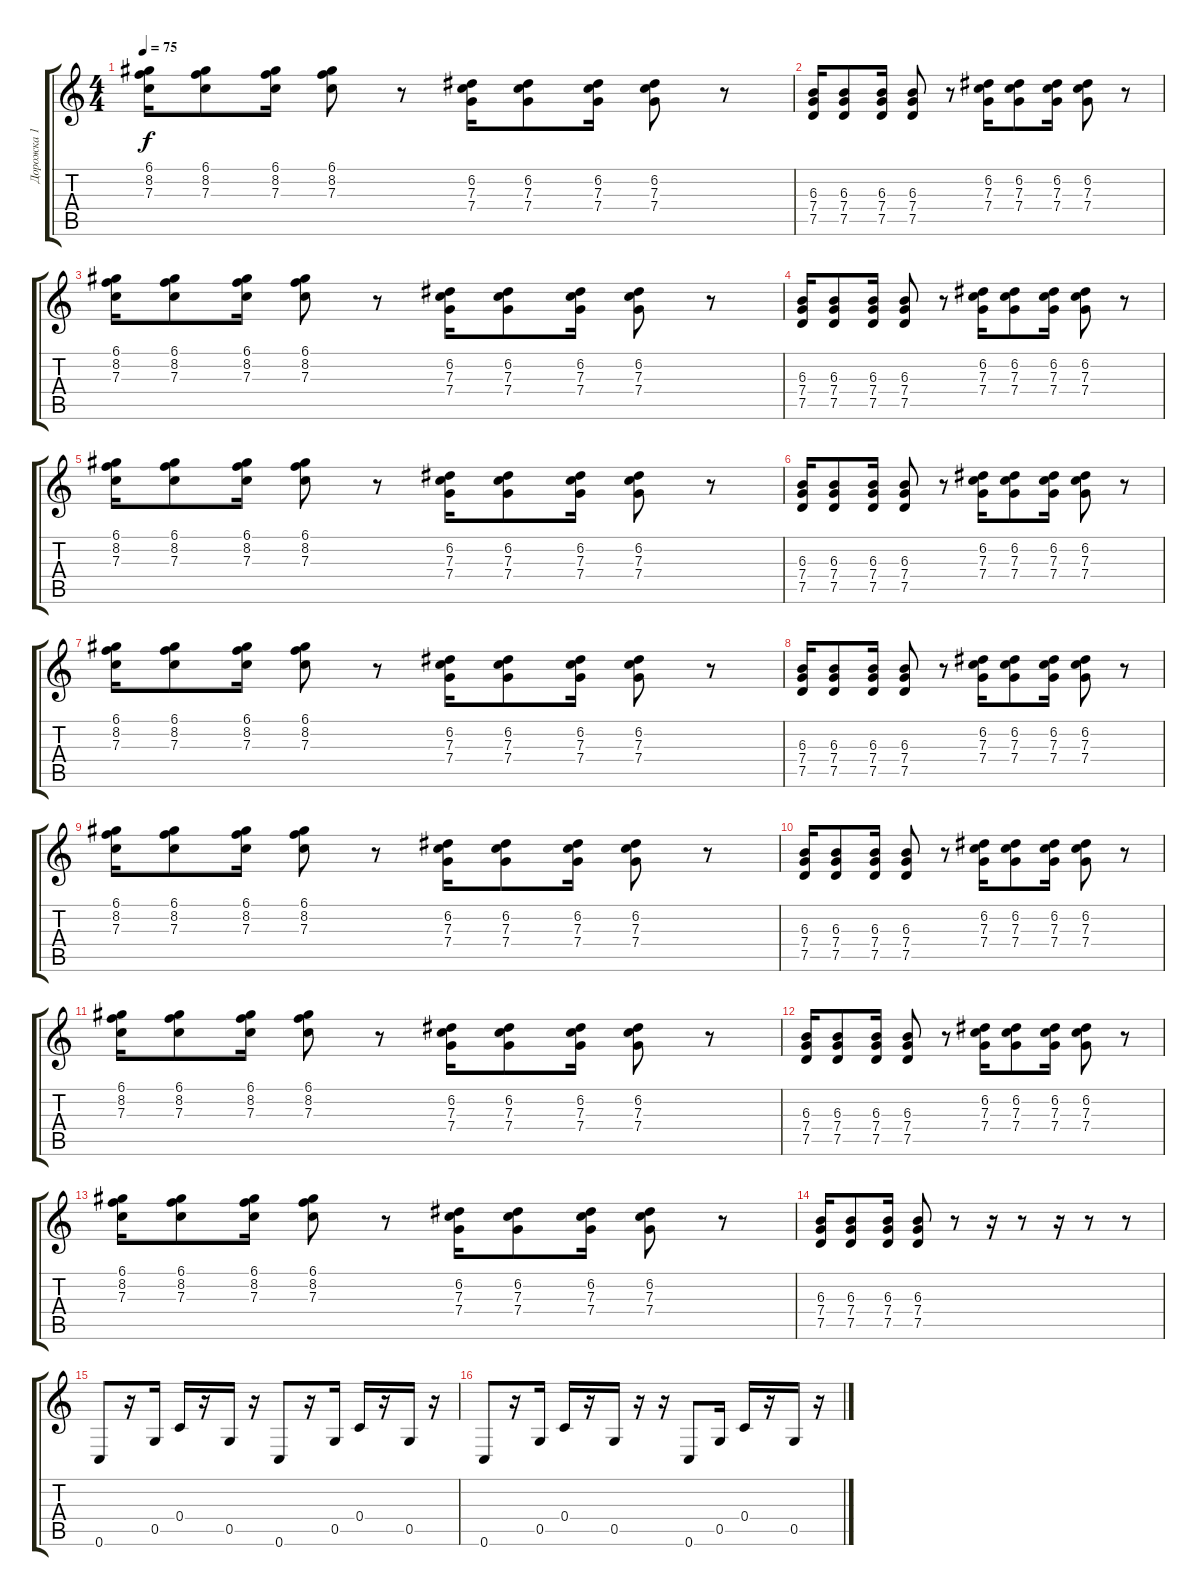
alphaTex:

\track ("Дорожка 1" "Дорожка 1") {instrument distortionguitar}
\staff {score tabs}
\tuning (D4 A3 F3 C3 G2 C2) {hide}
\ts (4 4)
\tempo 75
\clef g2
\ks c
(6.1 8.2 7.3).16{dy f} (6.1 8.2 7.3).8 (6.1 8.2 7.3).16 (6.1 8.2 7.3).8 r.8 (6.2 7.3 7.4).16 (6.2 7.3 7.4).8 (6.2 7.3 7.4).16 (6.2 7.3 7.4).8 r.8 |
(6.3 7.4 7.5).16 (6.3 7.4 7.5).8 (6.3 7.4 7.5).16 (6.3 7.4 7.5).8 r.8 (6.2 7.3 7.4).16 (6.2 7.3 7.4).8 (6.2 7.3 7.4).16 (6.2 7.3 7.4).8 r.8 |
(6.1 8.2 7.3).16 (6.1 8.2 7.3).8 (6.1 8.2 7.3).16 (6.1 8.2 7.3).8 r.8 (6.2 7.3 7.4).16 (6.2 7.3 7.4).8 (6.2 7.3 7.4).16 (6.2 7.3 7.4).8 r.8 |
(6.3 7.4 7.5).16 (6.3 7.4 7.5).8 (6.3 7.4 7.5).16 (6.3 7.4 7.5).8 r.8 (6.2 7.3 7.4).16 (6.2 7.3 7.4).8 (6.2 7.3 7.4).16 (6.2 7.3 7.4).8 r.8 |
(6.1 8.2 7.3).16 (6.1 8.2 7.3).8 (6.1 8.2 7.3).16 (6.1 8.2 7.3).8 r.8 (6.2 7.3 7.4).16 (6.2 7.3 7.4).8 (6.2 7.3 7.4).16 (6.2 7.3 7.4).8 r.8 |
(6.3 7.4 7.5).16 (6.3 7.4 7.5).8 (6.3 7.4 7.5).16 (6.3 7.4 7.5).8 r.8 (6.2 7.3 7.4).16 (6.2 7.3 7.4).8 (6.2 7.3 7.4).16 (6.2 7.3 7.4).8 r.8 |
(6.1 8.2 7.3).16 (6.1 8.2 7.3).8 (6.1 8.2 7.3).16 (6.1 8.2 7.3).8 r.8 (6.2 7.3 7.4).16 (6.2 7.3 7.4).8 (6.2 7.3 7.4).16 (6.2 7.3 7.4).8 r.8 |
(6.3 7.4 7.5).16 (6.3 7.4 7.5).8 (6.3 7.4 7.5).16 (6.3 7.4 7.5).8 r.8 (6.2 7.3 7.4).16 (6.2 7.3 7.4).8 (6.2 7.3 7.4).16 (6.2 7.3 7.4).8 r.8 |
(6.1 8.2 7.3).16 (6.1 8.2 7.3).8 (6.1 8.2 7.3).16 (6.1 8.2 7.3).8 r.8 (6.2 7.3 7.4).16 (6.2 7.3 7.4).8 (6.2 7.3 7.4).16 (6.2 7.3 7.4).8 r.8 |
(6.3 7.4 7.5).16 (6.3 7.4 7.5).8 (6.3 7.4 7.5).16 (6.3 7.4 7.5).8 r.8 (6.2 7.3 7.4).16 (6.2 7.3 7.4).8 (6.2 7.3 7.4).16 (6.2 7.3 7.4).8 r.8 |
(6.1 8.2 7.3).16 (6.1 8.2 7.3).8 (6.1 8.2 7.3).16 (6.1 8.2 7.3).8 r.8 (6.2 7.3 7.4).16 (6.2 7.3 7.4).8 (6.2 7.3 7.4).16 (6.2 7.3 7.4).8 r.8 |
(6.3 7.4 7.5).16 (6.3 7.4 7.5).8 (6.3 7.4 7.5).16 (6.3 7.4 7.5).8 r.8 (6.2 7.3 7.4).16 (6.2 7.3 7.4).8 (6.2 7.3 7.4).16 (6.2 7.3 7.4).8 r.8 |
(6.1 8.2 7.3).16 (6.1 8.2 7.3).8 (6.1 8.2 7.3).16 (6.1 8.2 7.3).8 r.8 (6.2 7.3 7.4).16 (6.2 7.3 7.4).8 (6.2 7.3 7.4).16 (6.2 7.3 7.4).8 r.8 |
(6.3 7.4 7.5).16 (6.3 7.4 7.5).8 (6.3 7.4 7.5).16 (6.3 7.4 7.5).8 r.8 r.16 r.8 r.16 r.8 r.8 |
0.6.8 r.16 0.5.16 0.4.16 r.16 0.5.16 r.16 0.6.8 r.16 0.5.16 0.4.16 r.16 0.5.16 r.16 |
0.6.8 r.16 0.5.16 0.4.16 r.16 0.5.16 r.16 r.16 0.6.8 0.5.16 0.4.16 r.16 0.5.16 r.16
